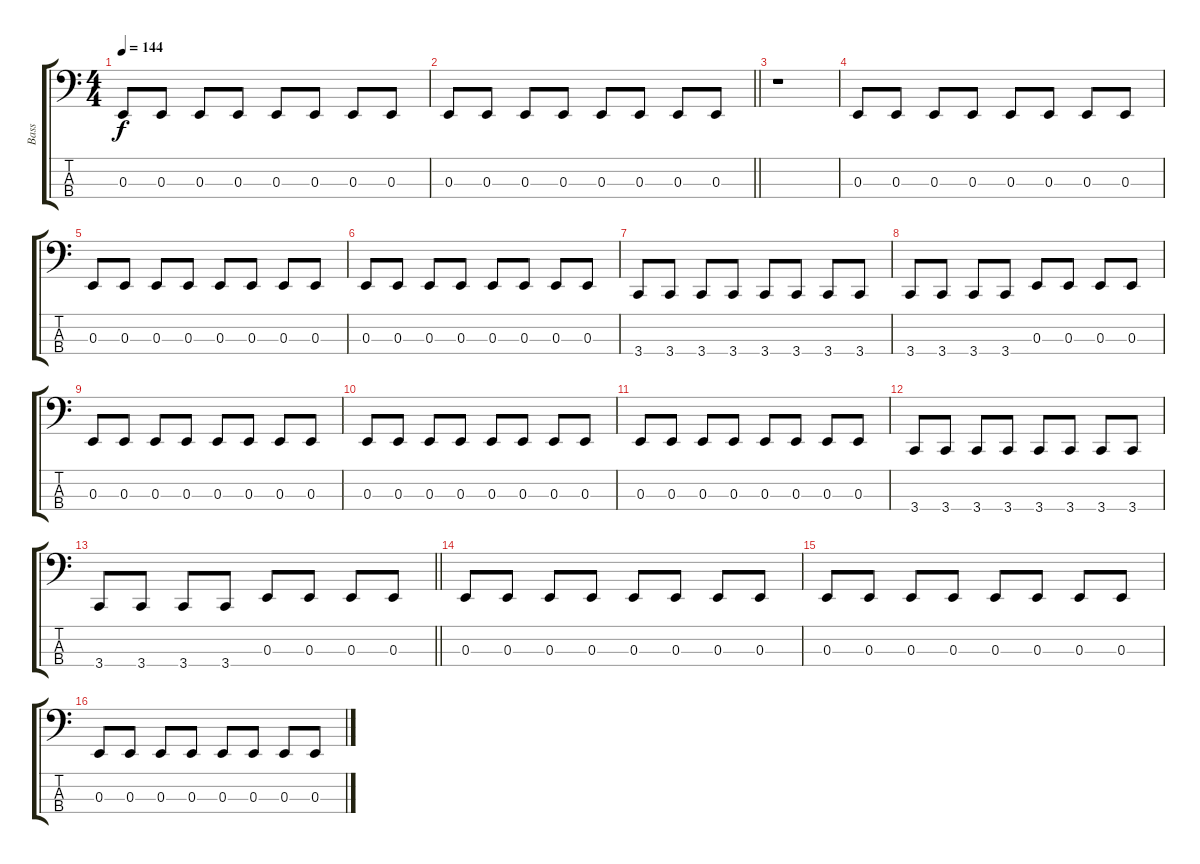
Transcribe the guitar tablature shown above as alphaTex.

\track ("Bass" "Bass") {instrument electricbassfinger}
\staff {score tabs}
\tuning (D2 A1 E1 A0) {hide}
\ts (4 4)
\tempo 144
\clef f4
\ks c
0.3.8{dy f} 0.3.8 0.3.8 0.3.8 0.3.8 0.3.8 0.3.8 0.3.8 |
\barLineRight lightlight
0.3.8 0.3.8 0.3.8 0.3.8 0.3.8 0.3.8 0.3.8 0.3.8 |
r.1 |
0.3.8 0.3.8 0.3.8 0.3.8 0.3.8 0.3.8 0.3.8 0.3.8 |
0.3.8 0.3.8 0.3.8 0.3.8 0.3.8 0.3.8 0.3.8 0.3.8 |
0.3.8 0.3.8 0.3.8 0.3.8 0.3.8 0.3.8 0.3.8 0.3.8 |
3.4.8 3.4.8 3.4.8 3.4.8 3.4.8 3.4.8 3.4.8 3.4.8 |
3.4.8 3.4.8 3.4.8 3.4.8 0.3.8 0.3.8 0.3.8 0.3.8 |
0.3.8 0.3.8 0.3.8 0.3.8 0.3.8 0.3.8 0.3.8 0.3.8 |
0.3.8 0.3.8 0.3.8 0.3.8 0.3.8 0.3.8 0.3.8 0.3.8 |
0.3.8 0.3.8 0.3.8 0.3.8 0.3.8 0.3.8 0.3.8 0.3.8 |
3.4.8 3.4.8 3.4.8 3.4.8 3.4.8 3.4.8 3.4.8 3.4.8 |
\barLineRight lightlight
3.4.8 3.4.8 3.4.8 3.4.8 0.3.8 0.3.8 0.3.8 0.3.8 |
0.3.8 0.3.8 0.3.8 0.3.8 0.3.8 0.3.8 0.3.8 0.3.8 |
0.3.8 0.3.8 0.3.8 0.3.8 0.3.8 0.3.8 0.3.8 0.3.8 |
0.3.8 0.3.8 0.3.8 0.3.8 0.3.8 0.3.8 0.3.8 0.3.8
